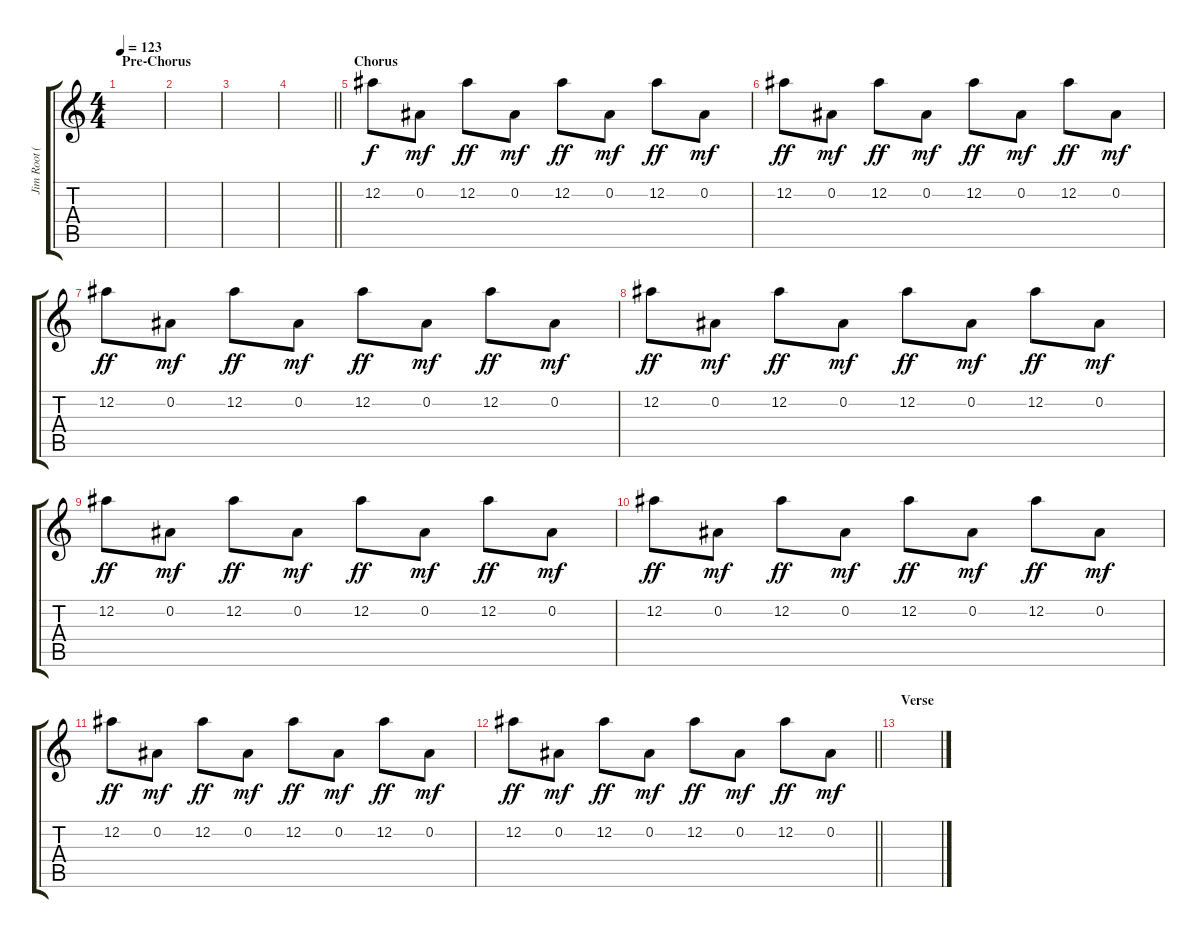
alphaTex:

\track ("Jim Root (Solo Guitar)" "Jim Root (") {instrument distortionguitar}
\staff {score tabs}
\tuning (Eb4 Bb3 Gb3 Db3 Ab2 Eb2) {hide}
\ts (4 4)
\section ("" "Pre-Chorus")
\tempo 123
\clef g2
\ks c
|
|
|
\barLineRight lightlight
|
\section ("" "Chorus")
12.2.8 0.2.8{dy mf} 12.2.8{dy ff} 0.2.8{dy mf} 12.2.8{dy ff} 0.2.8{dy mf} 12.2.8{dy ff} 0.2.8{dy mf} |
12.2.8{dy ff} 0.2.8{dy mf} 12.2.8{dy ff} 0.2.8{dy mf} 12.2.8{dy ff} 0.2.8{dy mf} 12.2.8{dy ff} 0.2.8{dy mf} |
12.2.8{dy ff} 0.2.8{dy mf} 12.2.8{dy ff} 0.2.8{dy mf} 12.2.8{dy ff} 0.2.8{dy mf} 12.2.8{dy ff} 0.2.8{dy mf} |
12.2.8{dy ff} 0.2.8{dy mf} 12.2.8{dy ff} 0.2.8{dy mf} 12.2.8{dy ff} 0.2.8{dy mf} 12.2.8{dy ff} 0.2.8{dy mf} |
12.2.8{dy ff} 0.2.8{dy mf} 12.2.8{dy ff} 0.2.8{dy mf} 12.2.8{dy ff} 0.2.8{dy mf} 12.2.8{dy ff} 0.2.8{dy mf} |
12.2.8{dy ff} 0.2.8{dy mf} 12.2.8{dy ff} 0.2.8{dy mf} 12.2.8{dy ff} 0.2.8{dy mf} 12.2.8{dy ff} 0.2.8{dy mf} |
12.2.8{dy ff} 0.2.8{dy mf} 12.2.8{dy ff} 0.2.8{dy mf} 12.2.8{dy ff} 0.2.8{dy mf} 12.2.8{dy ff} 0.2.8{dy mf} |
\barLineRight lightlight
12.2.8{dy ff} 0.2.8{dy mf} 12.2.8{dy ff} 0.2.8{dy mf} 12.2.8{dy ff} 0.2.8{dy mf} 12.2.8{dy ff} 0.2.8{dy mf} |
\section ("" "Verse")
